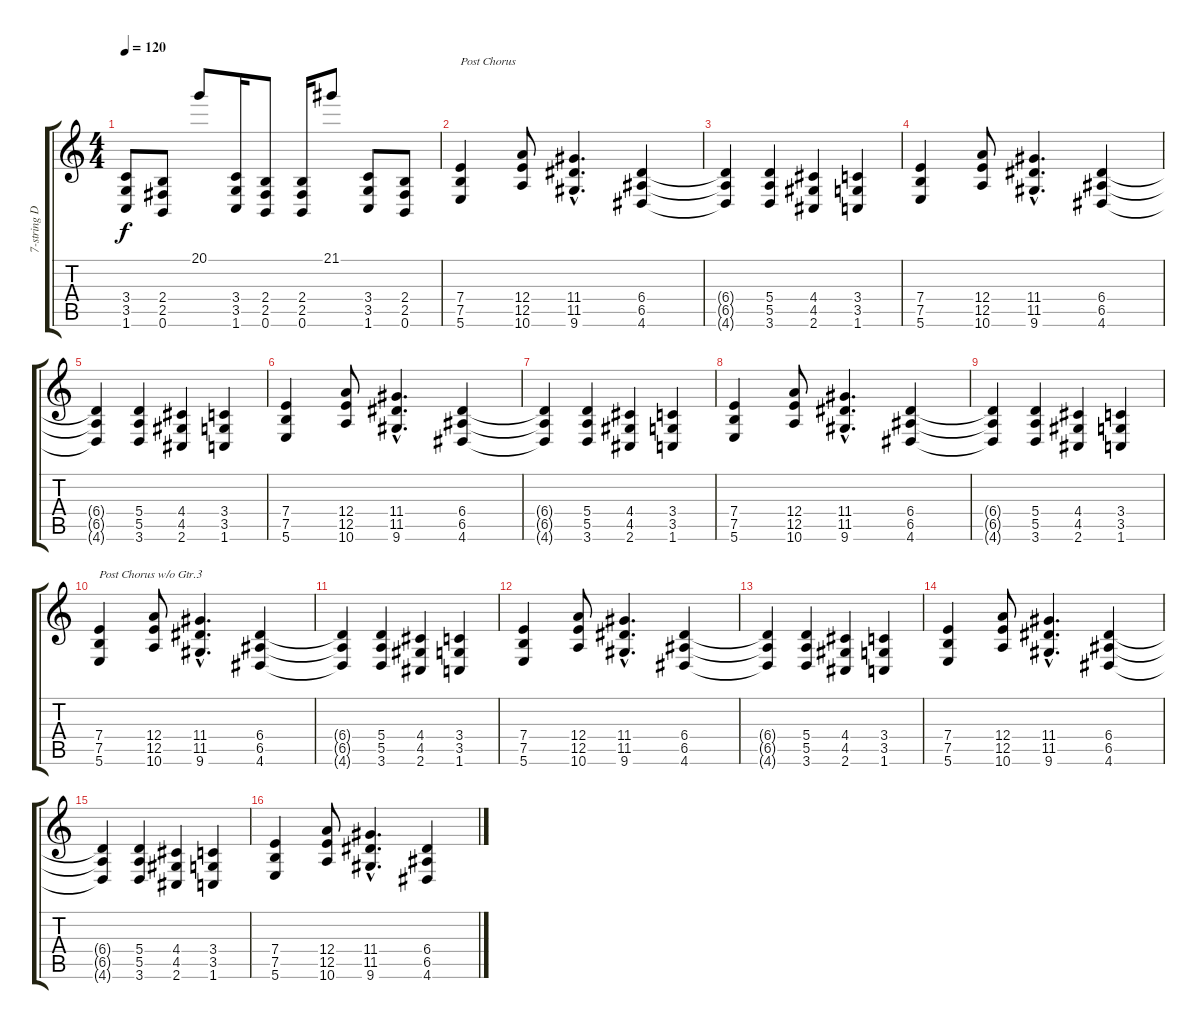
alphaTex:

\track ("7-string Dist. Gtr. 1" "7-string D") {instrument distortionguitar}
\staff {score tabs}
\tuning (B3 G3 D3 A2 E2 B1) {hide}
\ts (4 4)
\tempo 120
\clef g2
\ks c
(3.4 3.5 1.6).8{dy f} (2.4 2.5 0.6).8 20.1.8 (3.4 3.5 1.6).16 (2.4 2.5 0.6).8 (2.4 2.5 0.6).16 21.1.8 (3.4 3.5 1.6).8 (2.4 2.5 0.6).8 |
(7.4 7.5 5.6).4{txt "Post Chorus"} (12.4 12.5 10.6).8 (11.4{hac} 11.5{hac} 9.6{hac}).4{d} (6.4 6.5 4.6).4 |
(6.4{t} 6.5{t} 4.6{t}).4 (5.4 5.5 3.6).4 (4.4 4.5 2.6).4 (3.4 3.5 1.6).4 |
(7.4 7.5 5.6).4 (12.4 12.5 10.6).8 (11.4{hac} 11.5{hac} 9.6{hac}).4{d} (6.4 6.5 4.6).4 |
(6.4{t} 6.5{t} 4.6{t}).4 (5.4 5.5 3.6).4 (4.4 4.5 2.6).4 (3.4 3.5 1.6).4 |
(7.4 7.5 5.6).4 (12.4 12.5 10.6).8 (11.4{hac} 11.5{hac} 9.6{hac}).4{d} (6.4 6.5 4.6).4 |
(6.4{t} 6.5{t} 4.6{t}).4 (5.4 5.5 3.6).4 (4.4 4.5 2.6).4 (3.4 3.5 1.6).4 |
(7.4 7.5 5.6).4 (12.4 12.5 10.6).8 (11.4{hac} 11.5{hac} 9.6{hac}).4{d} (6.4 6.5 4.6).4 |
(6.4{t} 6.5{t} 4.6{t}).4 (5.4 5.5 3.6).4 (4.4 4.5 2.6).4 (3.4 3.5 1.6).4 |
(7.4 7.5 5.6).4{txt "Post Chorus w/o Gtr.3"} (12.4 12.5 10.6).8 (11.4{hac} 11.5{hac} 9.6{hac}).4{d} (6.4 6.5 4.6).4 |
(6.4{t} 6.5{t} 4.6{t}).4 (5.4 5.5 3.6).4 (4.4 4.5 2.6).4 (3.4 3.5 1.6).4 |
(7.4 7.5 5.6).4 (12.4 12.5 10.6).8 (11.4{hac} 11.5{hac} 9.6{hac}).4{d} (6.4 6.5 4.6).4 |
(6.4{t} 6.5{t} 4.6{t}).4 (5.4 5.5 3.6).4 (4.4 4.5 2.6).4 (3.4 3.5 1.6).4 |
(7.4 7.5 5.6).4 (12.4 12.5 10.6).8 (11.4{hac} 11.5{hac} 9.6{hac}).4{d} (6.4 6.5 4.6).4 |
(6.4{t} 6.5{t} 4.6{t}).4 (5.4 5.5 3.6).4 (4.4 4.5 2.6).4 (3.4 3.5 1.6).4 |
(7.4 7.5 5.6).4 (12.4 12.5 10.6).8 (11.4{hac} 11.5{hac} 9.6{hac}).4{d} (6.4 6.5 4.6).4
